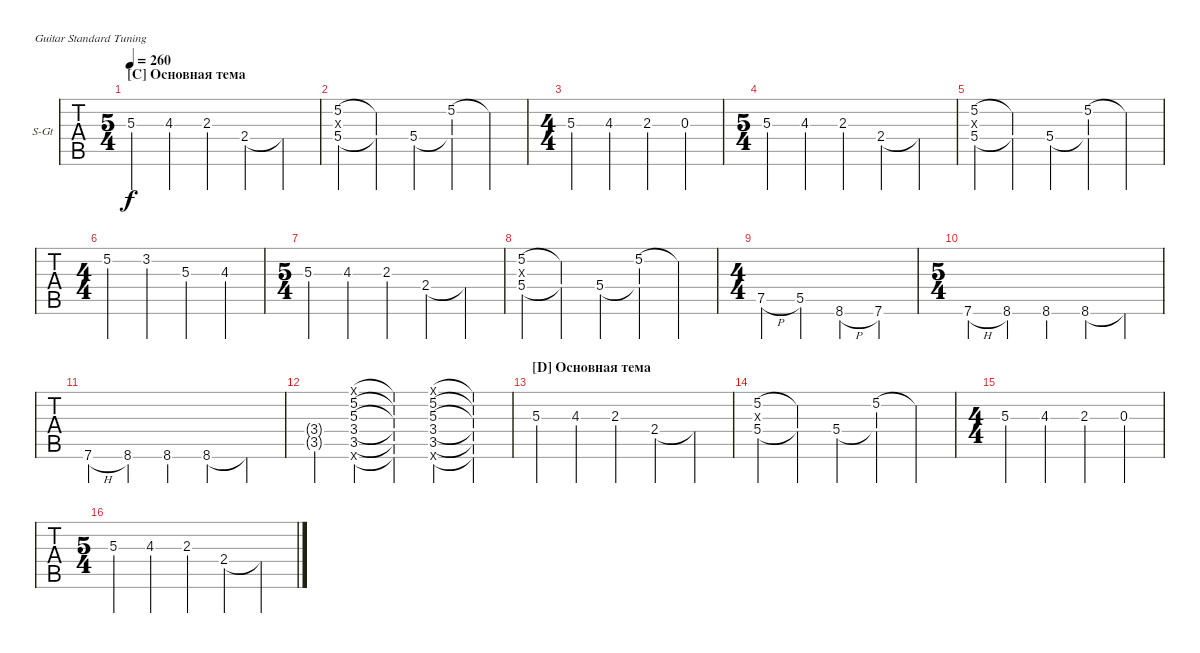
\defaultSystemsLayout 4
\bracketExtendMode groupsimilarinstruments
\firstSystemTrackNameOrientation horizontal
\otherSystemsTrackNameOrientation horizontal
\track ("Second Guitar" "S-Gt") {instrument acousticguitarsteel}
\staff {tabs}
\tuning (E4 B3 G3 D3 A2 E2)
\ts (5 4)
\section ("C" "Основная тема")
\tempo 260
\clef g2
\ks c
5.3.4{dy f} 4.3.4 2.3.4 2.4.4 2.4{t}.4 |
(5.4 5.2 0.3{x}).4 (5.4{t} 5.2{t}).4 5.4.4 (5.2 5.4{t}).4 5.2{t}.4 |
\ts (4 4)
5.3.4 4.3.4 2.3.4 0.3.4 |
\ts (5 4)
5.3.4 4.3.4 2.3.4 2.4.4 2.4{t}.4 |
(5.4 5.2 0.3{x}).4 (5.4{t} 5.2{t}).4 5.4.4 (5.2 5.4{t}).4 5.2{t}.4 |
\ts (4 4)
5.2.4 3.2.4 5.3.4 4.3.4 |
\ts (5 4)
5.3.4 4.3.4 2.3.4 2.4.4 2.4{t}.4 |
(5.4 5.2 0.3{x}).4 (5.4{t} 5.2{t}).4 5.4.4 (5.2 5.4{t}).4 5.2{t}.4 |
\ts (4 4)
7.5{h}.4 5.5.4 8.6{h}.4 7.6.4 |
\ts (5 4)
7.6{h}.4 8.6.4 8.6.4 8.6.4 8.6{t}.4 |
7.6{h}.4 8.6.4 8.6.4 8.6.4 8.6{t}.4 |
(3.4{g} 3.5{g}).4 (5.2 5.3 0.1{x} 3.4 3.5 0.6{x}).4 (5.2{t} 5.3{t} 0.1{x t} 3.4{t} 3.5{t} 0.6{x t}).4 (5.2 5.3 0.1{x} 3.4 3.5 0.6{x}).4 (5.2{t} 5.3{t} 0.1{x t} 3.4{t} 3.5{t} 0.6{x t}).4 |
\section ("D" "Основная тема")
5.3.4 4.3.4 2.3.4 2.4.4 2.4{t}.4 |
(5.4 5.2 0.3{x}).4 (5.4{t} 5.2{t}).4 5.4.4 (5.2 5.4{t}).4 5.2{t}.4 |
\ts (4 4)
5.3.4 4.3.4 2.3.4 0.3.4 |
\ts (5 4)
5.3.4 4.3.4 2.3.4 2.4.4 2.4{t}.4
